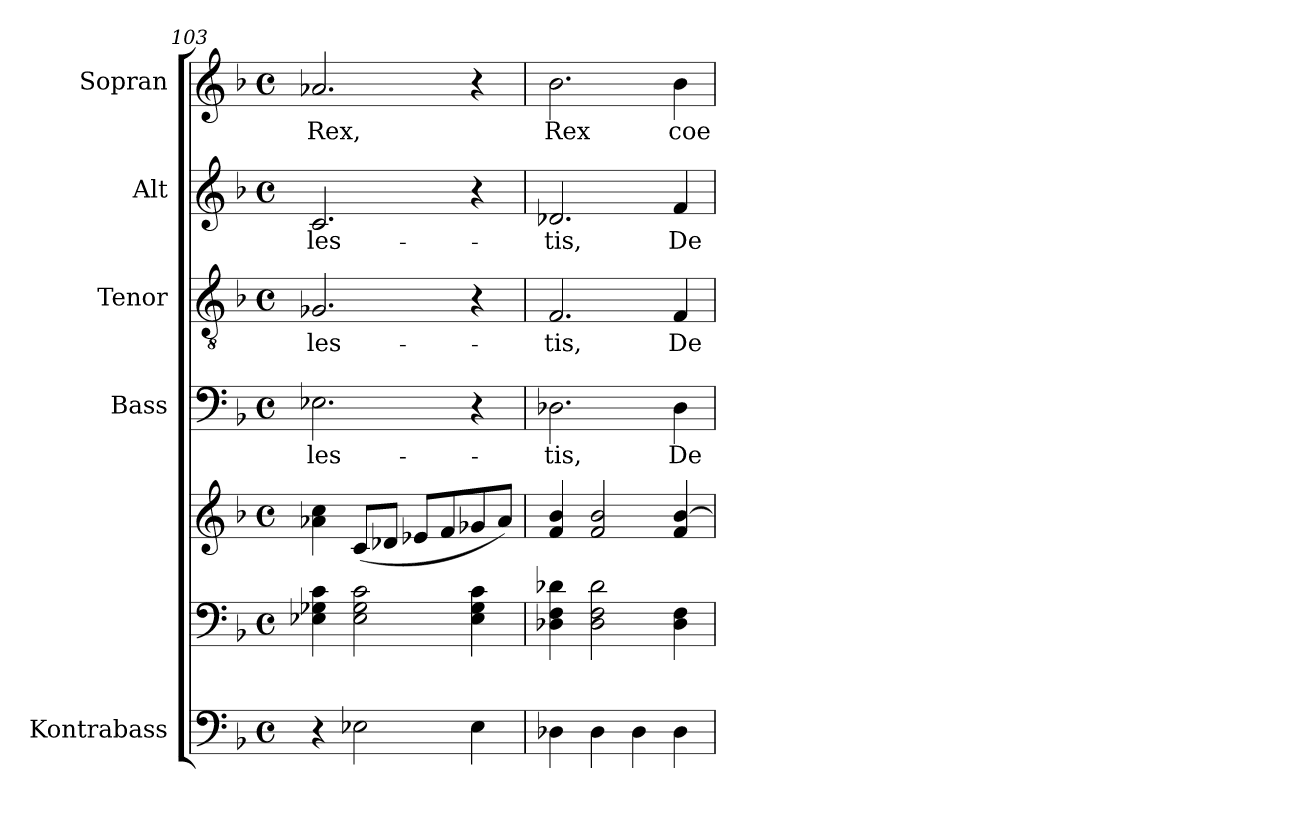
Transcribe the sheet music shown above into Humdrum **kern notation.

**kern	**kern	**kern	**kern	**text	**kern	**text	**kern	**text	**kern	**text
*part6	*part5	*part5	*part4	*part4	*part3	*part3	*part2	*part2	*part1	*part1
*staff7	*staff6	*staff5	*staff4	*staff4	*staff3	*staff3	*staff2	*staff2	*staff1	*staff1
*I"Kontrabass	*	*	*I"Bass	*	*I"Tenor	*	*I"Alt	*	*I"Sopran	*
*I'Kb.	*	*	*I'B.	*	*I'T.	*	*I'A.	*	*I'S.	*
*clefF4	*clefF4	*clefG2	*clefF4	*	*clefGv2	*	*clefG2	*	*clefG2	*
*ITrd7c12	*	*	*	*	*	*	*	*	*	*
*k[b-]	*k[b-]	*k[b-]	*k[b-]	*	*k[b-]	*	*k[b-]	*	*k[b-]	*
*F:	*F:	*F:	*F:	*	*F:	*	*F:	*	*F:	*
*M4/4	*M4/4	*M4/4	*M4/4	*	*M4/4	*	*M4/4	*	*M4/4	*
*met(c)	*met(c)	*met(c)	*met(c)	*	*met(c)	*	*met(c)	*	*met(c)	*
=103	=103	=103	=103	=103	=103	=103	=103	=103	=103	=103
!	!	!	!	!LO:LY:b	!	!LO:LY:b	!	!LO:LY:b	!	!LO:LY:b
4r	4E-X\ 4G-X\ 4c\	4a-X\ 4cc\	2.E-X\	-les-	2.G-X/	-les-	2.c/	-les-	2.a-X/	Rex,
2EE-X\	2E-\ 2G-\ 2c\	(<8c/L	.	.	.	.	.	.	.	.
.	.	8d-X/J	.	.	.	.	.	.	.	.
.	.	8e-X/L	.	.	.	.	.	.	.	.
.	.	8f/	.	.	.	.	.	.	.	.
4EE-\	4E-\ 4G-\ 4c\	8g-X/	4r	.	4r	.	4r	.	4r	.
.	.	8a-/J)	.	.	.	.	.	.	.	.
!!LO:LB:g=z
=104	=104	=104	=104	=104	=104	=104	=104	=104	=104	=104
!	!	!	!	!LO:LY:b	!	!LO:LY:b	!	!LO:LY:b	!	!LO:LY:b
4DD-X\	4D-X\ 4F\ 4d-X\	4f/ 4b-/	2.D-X\	-tis,	2.F/	-tis,	2.d-X/	-tis,	2.b-\	Rex
4DD-\	2D-\ 2F\ 2d-\	2f/ 2b-/	.	.	.	.	.	.	.	.
4DD-\	.	.	.	.	.	.	.	.	.	.
!	!	!	!	!LO:LY:b	!	!LO:LY:b	!	!LO:LY:b	!	!LO:LY:b
4DD-\	4D-\ 4F\	4f/ [>4b-/	4D-\	De-	4F/	De-	4f/	De-	4b-\	coe-
=	=	=	=	=	=	=	=	=	=	=
*-	*-	*-	*-	*-	*-	*-	*-	*-	*-	*-
